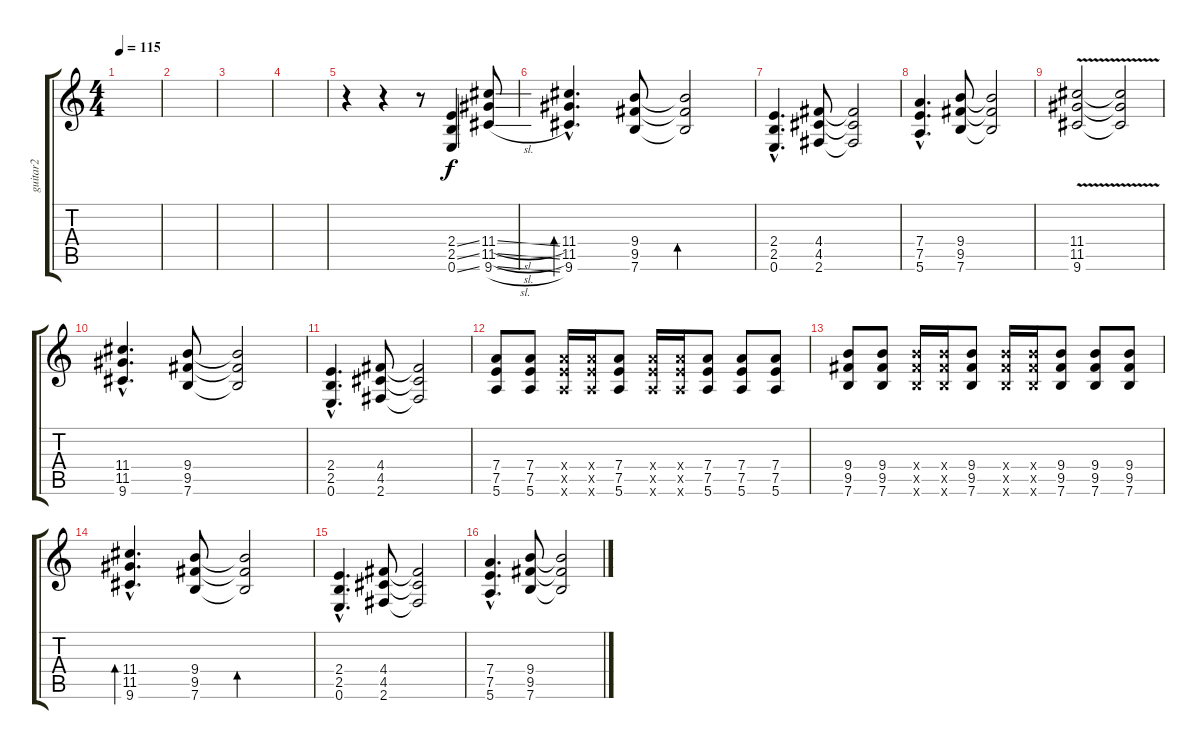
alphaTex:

\track ("guitar2" "guitar2") {instrument distortionguitar}
\staff {score tabs}
\tuning (E4 B3 G3 D3 A2 E2) {hide}
\ts (4 4)
\tempo 115
\clef g2
\ks c
|
|
|
|
r.4 r.4 r.8 (2.4{ss} 2.5{ss} 0.6{ss}).4 (11.4{sl} 11.5{sl} 9.6{sl}).8 |
(11.4{hac} 11.5{hac} 9.6{hac}).4{d bd 120} (9.4 9.5 7.6).8 (9.4{t} 9.5{t} 7.6{t}).2{bd 120} |
(2.4{hac} 2.5{hac} 0.6{hac}).4{d} (4.4 4.5 2.6).8 (4.4{t} 4.5{t} 2.6{t}).2 |
(7.4{hac} 7.5{hac} 5.6{hac}).4{d} (9.4 9.5 7.6).8 (9.4{t} 9.5{t} 7.6{t}).2 |
(11.4{v} 11.5 9.6).2 (11.4{t} 11.5{t} 9.6{t}).2 |
(11.4{hac} 11.5{hac} 9.6{hac}).4{d} (9.4 9.5 7.6).8 (9.4{t} 9.5{t} 7.6{t}).2 |
(2.4{hac} 2.5{hac} 0.6{hac}).4{d} (4.4 4.5 2.6).8 (4.4{t} 4.5{t} 2.6{t}).2 |
(7.4 7.5 5.6).8 (7.4 7.5 5.6).8 (7.4{x} 7.5{x} 5.6{x}).16 (7.4{x} 7.5{x} 5.6{x}).16 (7.4 7.5 5.6).8 (7.4{x} 7.5{x} 5.6{x}).16 (7.4{x} 7.5{x} 5.6{x}).16 (7.4 7.5 5.6).8 (7.4 7.5 5.6).8 (7.4 7.5 5.6).8 |
(9.4 9.5 7.6).8 (9.4 9.5 7.6).8 (9.4{x} 9.5{x} 7.6{x}).16 (9.4{x} 9.5{x} 7.6{x}).16 (9.4 9.5 7.6).8 (9.4{x} 9.5{x} 7.6{x}).16 (9.4{x} 9.5{x} 7.6{x}).16 (9.4 9.5 7.6).8 (9.4 9.5 7.6).8 (9.4 9.5 7.6).8 |
(11.4{hac} 11.5{hac} 9.6{hac}).4{d bd 120} (9.4 9.5 7.6).8 (9.4{t} 9.5{t} 7.6{t}).2{bd 120} |
(2.4{hac} 2.5{hac} 0.6{hac}).4{d} (4.4 4.5 2.6).8 (4.4{t} 4.5{t} 2.6{t}).2 |
(7.4{hac} 7.5{hac} 5.6{hac}).4{d} (9.4 9.5 7.6).8 (9.4{t} 9.5{t} 7.6{t}).2
